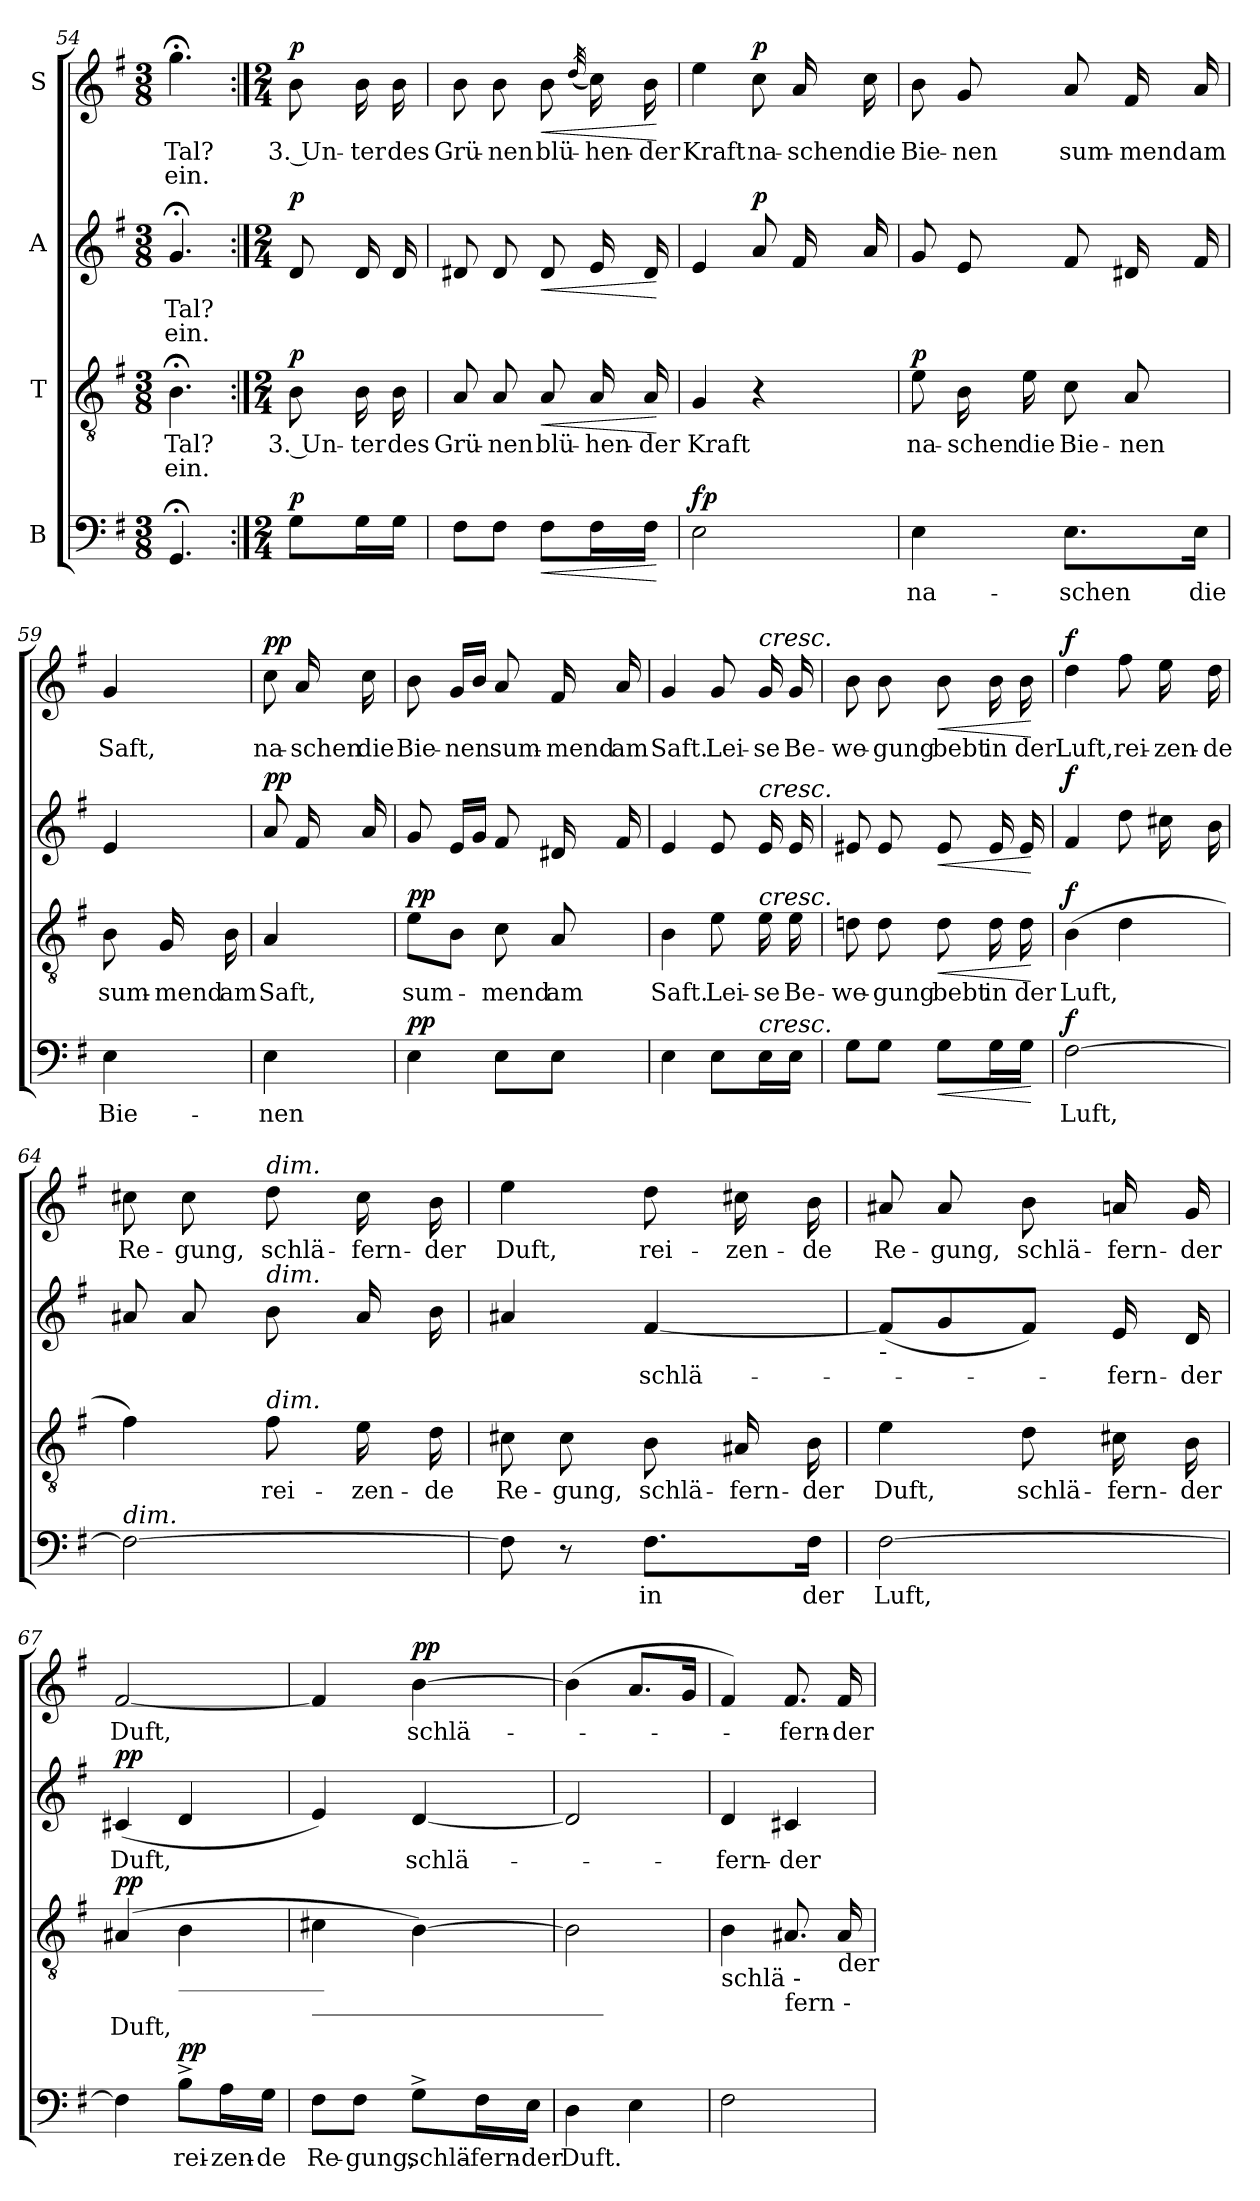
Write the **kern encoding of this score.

**kern	**text	**dynam	**kern	**text	**text	**dynam	**kern	**text	**text	**dynam	**kern	**text	**text	**dynam
*part4	*part4	*part4	*part3	*part3	*part3	*part3	*part2	*part2	*part2	*part2	*part1	*part1	*part1	*part1
*staff4	*staff4	*staff4	*staff3	*staff3	*staff3	*staff3	*staff2	*staff2	*staff2	*staff2	*staff1	*staff1	*staff1	*staff1
*I"B	*	*	*I"T	*	*	*	*I"A	*	*	*	*I"S	*	*	*
*clefF4	*	*	*clefGv2	*	*	*	*clefG2	*	*	*	*clefG2	*	*	*
*k[f#]	*	*	*k[f#]	*	*	*	*k[f#]	*	*	*	*k[f#]	*	*	*
*M3/8	*	*	*M3/8	*	*	*	*M3/8	*	*	*	*M3/8	*	*	*
=54	=54	=54	=54	=54	=54	=54	=54	=54	=54	=54	=54	=54	=54	=54
4.GG;</	.	.	4.B;<\	Tal?	-ein.	.	4.g;</	Tal?	-ein.	.	4.gg;<\	Tal?	-ein.	.
!!LO:LB:g=z
=55:|!	=55:|!	=55:|!	=55:|!	=55:|!	=55:|!	=55:|!	=55:|!	=55:|!	=55:|!	=55:|!	=55:|!	=55:|!	=55:|!	=55:|!
*M2/4	*	*	*M2/4	*	*	*	*M2/4	*	*	*	*M2/4	*	*	*
!	!	!LO:DY:a	!	!	!	!LO:DY:a	!	!	!	!LO:DY:a	!	!	!	!LO:DY:a
8G\L	.	p	8B\	3. Un-	.	p	8d/	.	.	p	8b\	3. Un-	.	p
16G\L	.	.	16B\	-ter	.	.	16d/	.	.	.	16b\	-ter	.	.
16G\JJ	.	.	16B\	des	.	.	16d/	.	.	.	16b\	des	.	.
=56	=56	=56	=56	=56	=56	=56	=56	=56	=56	=56	=56	=56	=56	=56
8F#\L	.	.	8A/	Grü-	.	.	8d#X/	.	.	.	8b\	Grü-	.	.
8F#\J	.	.	8A/	-nen	.	.	8d#/	.	.	.	8b\	-nen	.	.
!	!	!LO:HP:b	!	!	!	!LO:HP:b	!	!	!	!LO:HP:b	!	!	!	!LO:HP:b
8F#\L	.	<	8A/	blü-	.	<	8d#/	.	.	<	8b\	blü-	.	<
.	.	.	.	.	.	.	.	.	.	.	(32qdd/	.	.	.
16F#\L	.	.	16A/	-hen-	.	.	16e/	.	.	.	16cc\)	-hen-	.	.
16F#\JJ	.	.	16A/	-der	.	.	16d#/	.	.	.	16b\	-der	.	.
.	.	[	.	.	.	[	.	.	.	[	.	.	.	[
=57	=57	=57	=57	=57	=57	=57	=57	=57	=57	=57	=57	=57	=57	=57
!	!	!LO:DY:a	!	!	!	!	!	!	!	!	!	!	!	!
2E\	.	fp	4G/	Kraft	.	.	4e/	.	.	.	4ee\	Kraft	.	.
!	!	!	!	!	!	!	!	!	!	!LO:DY:a	!	!	!	!LO:DY:a
.	.	.	4r	.	.	.	8a/	.	.	p	8cc\	na-	.	p
.	.	.	.	.	.	.	16f#/	.	.	.	16a/	-schen	.	.
.	.	.	.	.	.	.	16a/	.	.	.	16cc\	die	.	.
=58	=58	=58	=58	=58	=58	=58	=58	=58	=58	=58	=58	=58	=58	=58
!	!	!	!	!	!	!LO:DY:a	!	!	!	!	!	!	!	!
4E\	na-	.	8e\	na-	.	p	8g/	.	.	.	8b\	Bie-	.	.
.	.	.	16B\	-schen	.	.	8e/	.	.	.	8g/	-nen	.	.
.	.	.	16e\	die	.	.	.	.	.	.	.	.	.	.
8.E\L	-schen	.	8c\	Bie-	.	.	8f#/	.	.	.	8a/	sum-	.	.
.	.	.	8A/	-nen	.	.	16d#X/	.	.	.	16f#/	-mend	.	.
16E\Jk	die	.	.	.	.	.	16f#/	.	.	.	16a/	am	.	.
=59	=59	=59	=59	=59	=59	=59	=59	=59	=59	=59	=59	=59	=59	=59
4E\	Bie-	.	8B\	sum-	.	.	4e/	.	.	.	4g/	Saft,	.	.
.	.	.	16G/	-mend	.	.	.	.	.	.	.	.	.	.
.	.	.	16B\	am	.	.	.	.	.	.	.	.	.	.
!!LO:PB:g=z
=59X1	=59X1	=59X1	=59X1	=59X1	=59X1	=59X1	=59X1	=59X1	=59X1	=59X1	=59X1	=59X1	=59X1	=59X1
!	!	!	!	!	!	!	!	!	!	!LO:DY:a	!	!	!	!LO:DY:a
4E\	-nen	.	4A/	Saft,	.	.	8a/	.	.	pp	8cc\	na-	.	pp
.	.	.	.	.	.	.	16f#/	.	.	.	16a/	-schen	.	.
.	.	.	.	.	.	.	16a/	.	.	.	16cc\	die	.	.
=60	=60	=60	=60	=60	=60	=60	=60	=60	=60	=60	=60	=60	=60	=60
!	!	!LO:DY:a	!	!	!	!LO:DY:a	!	!	!	!	!	!	!	!
4E\	.	pp	8e\L	sum-	.	pp	8g/	.	.	.	8b\	Bie-	.	.
.	.	.	8B\J	.	.	.	16e/LL	.	.	.	16g/LL	-nen	.	.
.	.	.	.	.	.	.	16g/JJ	.	.	.	16b/JJ	.	.	.
8E\L	.	.	8c\	-mend	.	.	8f#/	.	.	.	8a/	sum-	.	.
8E\J	.	.	8A/	am	.	.	16d#X/	.	.	.	16f#/	-mend	.	.
.	.	.	.	.	.	.	16f#/	.	.	.	16a/	am	.	.
=61	=61	=61	=61	=61	=61	=61	=61	=61	=61	=61	=61	=61	=61	=61
4E\	.	.	4B\	Saft.	.	.	4e/	.	.	.	4g/	Saft.	.	.
8E\L	.	.	8e\	Lei-	.	.	8e/	.	.	.	8g/	Lei-	.	.
!	!	!	!	!	!	!	!	!	!	!	!LO:TX:a:i:t=cresc.	!	!	!
!	!	!	!	!	!	!	!LO:TX:a:i:t=cresc.	!	!	!	!	!	!	!
!	!	!	!LO:TX:a:i:t=cresc.	!	!	!	!	!	!	!	!	!	!	!
!LO:TX:a:i:t=cresc.	!	!	!	!	!	!	!	!	!	!	!	!	!	!
16E\L	.	.	16e\	-se	.	.	16e/	.	.	.	16g/	-se	.	.
16E\JJ	.	.	16e\	Be-	.	.	16e/	.	.	.	16g/	Be-	.	.
=62	=62	=62	=62	=62	=62	=62	=62	=62	=62	=62	=62	=62	=62	=62
8G\L	.	.	8dn\	-we-	.	.	8e#X/	.	.	.	8b\	-we-	.	.
8G\J	.	.	8d\	-gung	.	.	8e#/	.	.	.	8b\	-gung	.	.
!	!	!LO:HP:b	!	!	!	!LO:HP:b	!	!	!	!LO:HP:b	!	!	!	!LO:HP:b
8G\L	.	<	8d\	bebt	.	<	8e#/	.	.	<	8b\	bebt	.	<
16G\L	.	.	16d\	in	.	.	16e#/	.	.	.	16b\	in	.	.
16G\JJ	.	.	16d\	der	.	.	16e#/	.	.	.	16b\	der	.	.
.	.	[	.	.	.	[	.	.	.	[	.	.	.	[
=63	=63	=63	=63	=63	=63	=63	=63	=63	=63	=63	=63	=63	=63	=63
!	!	!LO:DY:a	!	!	!	!LO:DY:a	!	!	!	!LO:DY:a	!	!	!	!LO:DY:a
[2F#\	-Luft,	f	(4B\	-Luft,	.	f	4f#/	.	.	f	4dd\	Luft,	.	f
.	.	.	4d\	.	.	.	8dd\	.	.	.	8ff#\	rei-	.	.
.	.	.	.	.	.	.	16cc#X\	.	.	.	16ee\	-zen-	.	.
.	.	.	.	.	.	.	16b\	.	.	.	16dd\	-de	.	.
!!LO:LB:g=z
=64	=64	=64	=64	=64	=64	=64	=64	=64	=64	=64	=64	=64	=64	=64
!LO:TX:a:i:t=dim.	!	!	!	!	!	!	!	!	!	!	!	!	!	!
2F#\_	.	.	4f#\)	.	.	.	8a#X/	.	.	.	8cc#X\	Re-	.	.
.	.	.	.	.	.	.	8a#/	.	.	.	8cc#\	-gung,	.	.
!	!	!	!	!	!	!	!	!	!	!	!LO:TX:a:i:t=dim.	!	!	!
!	!	!	!	!	!	!	!LO:TX:a:i:t=dim.	!	!	!	!	!	!	!
!	!	!	!LO:TX:a:i:t=dim.	!	!	!	!	!	!	!	!	!	!	!
.	.	.	8f#\	rei-	.	.	8b\	.	.	.	8dd\	schlä-	.	.
.	.	.	16e\	-zen-	.	.	16a#/	.	.	.	16cc#\	-fern-	.	.
.	.	.	16d\	-de	.	.	16b\	.	.	.	16b\	-der	.	.
=65	=65	=65	=65	=65	=65	=65	=65	=65	=65	=65	=65	=65	=65	=65
8F#\]	.	.	8c#X\	Re-	.	.	4a#X/	.	.	.	4ee\	Duft,	.	.
8r	.	.	8c#\	-gung,	.	.	.	.	.	.	.	.	.	.
8.F#\L	in	.	8B\	schlä-	.	.	[4f#/	schlä-	.	.	8dd\	rei-	.	.
.	.	.	16A#X/	-fern-	.	.	.	.	.	.	16cc#X\	-zen-	.	.
16F#\Jk	der	.	16B\	-der	.	.	.	.	.	.	16b\	-de	.	.
=66	=66	=66	=66	=66	=66	=66	=66	=66	=66	=66	=66	=66	=66	=66
!	!	!	!	!	!	!	!LO:TX:b:t=-	!	!	!	!	!	!	!
[2F#\	Luft,	.	4e\	Duft,	.	.	(8f#/L]	.	.	.	8a#X/	Re-	.	.
.	.	.	.	.	.	.	8g/	.	.	.	8a#/	-gung,	.	.
.	.	.	8d\	schlä-	.	.	8f#/J)	.	.	.	8b\	schlä-	.	.
.	.	.	16c#X\	-fern-	.	.	16e/	-fern-	.	.	16an/	-fern-	.	.
.	.	.	16B\	-der	.	.	16d/	-der	.	.	16g/	-der	.	.
=67	=67	=67	=67	=67	=67	=67	=67	=67	=67	=67	=67	=67	=67	=67
!	!	!	!	!	!	!LO:DY:a	!	!	!	!LO:DY:a	!	!	!	!
4F#\]	.	.	(4A#X/	Duft,	.	pp	(>4c#X/	Duft,	.	pp	[2f#/	Duft,	.	.
!	!	!	!LO:TX:b:t=____________	!	!	!	!	!	!	!	!	!	!	!
!	!	!LO:DY:a	!	!	!	!	!	!	!	!	!	!	!	!
8B^\L	rei-	pp	4B\	.	.	.	4d/	.	.	.	.	.	.	.
16A\L	-zen-	.	.	.	.	.	.	.	.	.	.	.	.	.
16G\JJ	-de	.	.	.	.	.	.	.	.	.	.	.	.	.
!!LO:LB:g=z
=68	=68	=68	=68	=68	=68	=68	=68	=68	=68	=68	=68	=68	=68	=68
!	!	!	!LO:TX:b:t=________________________	!	!	!	!	!	!	!	!	!	!	!
8F#\L	Re-	.	4c#X\	.	.	.	4e/)	.	.	.	4f#/]	.	.	.
8F#\J	-gung,	.	.	.	.	.	.	.	.	.	.	.	.	.
!	!	!	!	!	!	!	!	!	!	!	!	!	!	!LO:DY:a
8G^\L	schlä-	.	[4B\)	.	.	.	[4d/	schlä-	.	.	[4b\	schlä-	.	pp
16F#\L	-fern-	.	.	.	.	.	.	.	.	.	.	.	.	.
16E\JJ	-der	.	.	.	.	.	.	.	.	.	.	.	.	.
=69	=69	=69	=69	=69	=69	=69	=69	=69	=69	=69	=69	=69	=69	=69
4D\	Duft.	.	2B\]	.	.	.	2d/]	.	.	.	(4b\]	.	.	.
4E\	.	.	.	.	.	.	.	.	.	.	8.a/L	.	.	.
.	.	.	.	.	.	.	.	.	.	.	16g/Jk	.	.	.
=70	=70	=70	=70	=70	=70	=70	=70	=70	=70	=70	=70	=70	=70	=70
!	!	!	!LO:TX:b:t=schlä -	!	!	!	!	!	!	!	!	!	!	!
2F#\	.	.	4B\	.	.	.	4d/	-fern-	.	.	4f#/)	.	.	.
!	!	!	!LO:TX:b:t=fern -	!	!	!	!	!	!	!	!	!	!	!
.	.	.	8.A#X/	.	.	.	4c#X/	-der	.	.	8.f#/	-fern-	.	.
!	!	!	!LO:TX:b:t=der	!	!	!	!	!	!	!	!	!	!	!
.	.	.	16A#/	.	.	.	.	.	.	.	16f#/	-der	.	.
=	=	=	=	=	=	=	=	=	=	=	=	=	=	=
*-	*-	*-	*-	*-	*-	*-	*-	*-	*-	*-	*-	*-	*-	*-
